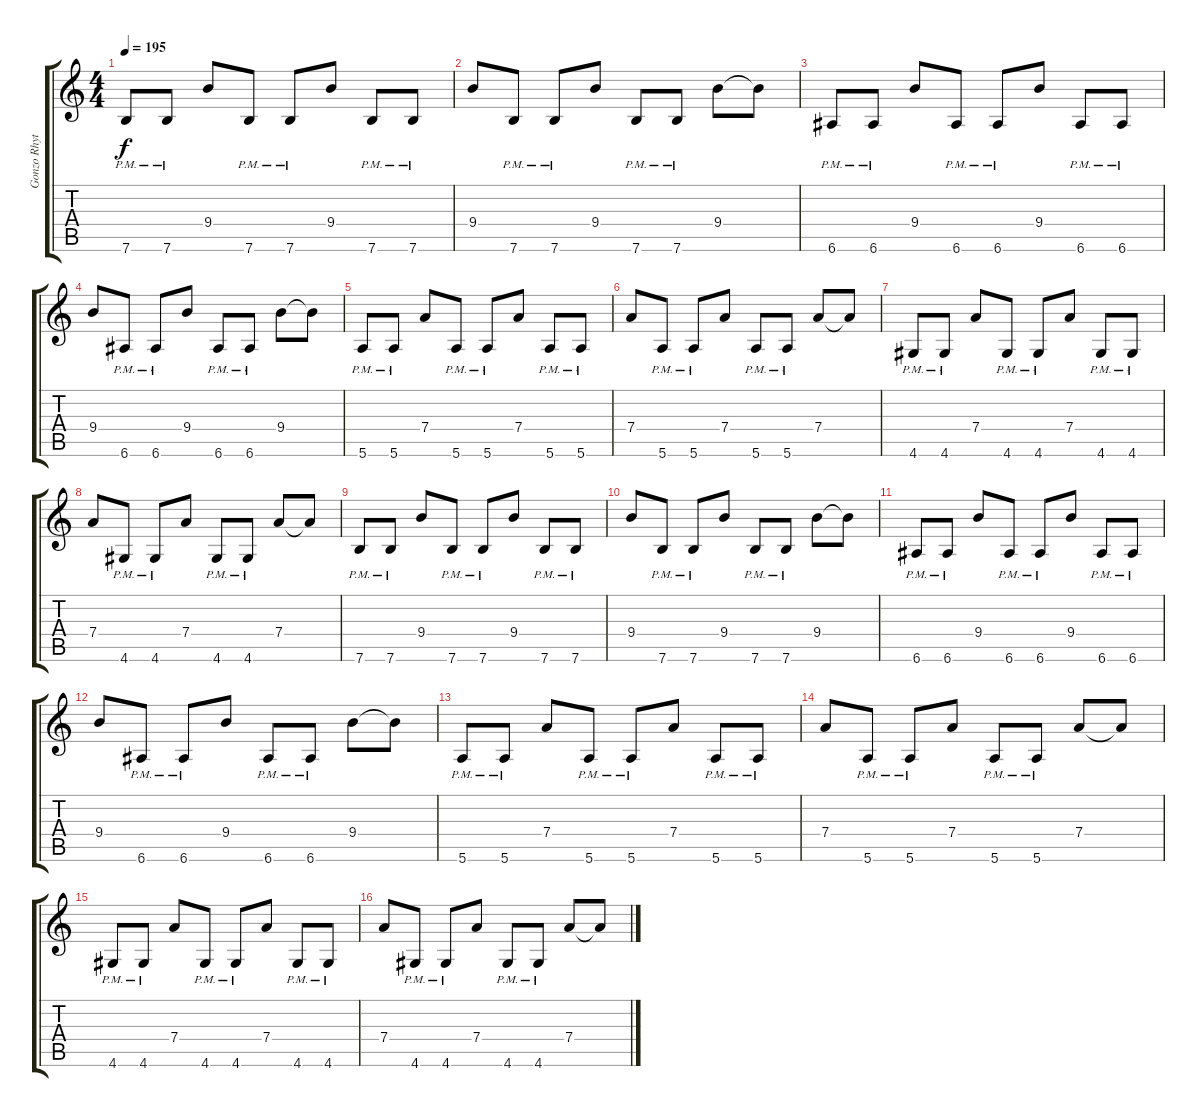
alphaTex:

\track ("Gonzo Rhythm I" "Gonzo Rhyt") {instrument overdrivenguitar}
\staff {score tabs}
\tuning (E4 B3 G3 D3 A2 E2) {hide}
\ts (4 4)
\tempo 195
\clef g2
\ks c
7.6{pm}.8{dy f balance 0 instrument overdrivenguitar} 7.6{pm}.8 9.4.8 7.6{pm}.8 7.6{pm}.8 9.4.8 7.6{pm}.8 7.6{pm}.8 |
9.4.8 7.6{pm}.8 7.6{pm}.8 9.4.8 7.6{pm}.8 7.6{pm}.8 9.4.8 9.4{t}.8 |
6.6{pm}.8 6.6{pm}.8 9.4.8 6.6{pm}.8 6.6{pm}.8 9.4.8 6.6{pm}.8 6.6{pm}.8 |
9.4.8 6.6{pm}.8 6.6{pm}.8 9.4.8 6.6{pm}.8 6.6{pm}.8 9.4.8 9.4{t}.8 |
5.6{pm}.8 5.6{pm}.8 7.4.8 5.6{pm}.8 5.6{pm}.8 7.4.8 5.6{pm}.8 5.6{pm}.8 |
7.4.8 5.6{pm}.8 5.6{pm}.8 7.4.8 5.6{pm}.8 5.6{pm}.8 7.4.8 7.4{t}.8 |
4.6{pm}.8 4.6{pm}.8 7.4.8 4.6{pm}.8 4.6{pm}.8 7.4.8 4.6{pm}.8 4.6{pm}.8 |
7.4.8 4.6{pm}.8 4.6{pm}.8 7.4.8 4.6{pm}.8 4.6{pm}.8 7.4.8 7.4{t}.8 |
7.6{pm}.8{balance 8} 7.6{pm}.8 9.4.8 7.6{pm}.8 7.6{pm}.8 9.4.8 7.6{pm}.8 7.6{pm}.8 |
9.4.8 7.6{pm}.8 7.6{pm}.8 9.4.8 7.6{pm}.8 7.6{pm}.8 9.4.8 9.4{t}.8 |
6.6{pm}.8 6.6{pm}.8 9.4.8 6.6{pm}.8 6.6{pm}.8 9.4.8 6.6{pm}.8 6.6{pm}.8 |
9.4.8 6.6{pm}.8 6.6{pm}.8 9.4.8 6.6{pm}.8 6.6{pm}.8 9.4.8 9.4{t}.8 |
5.6{pm}.8 5.6{pm}.8 7.4.8 5.6{pm}.8 5.6{pm}.8 7.4.8 5.6{pm}.8 5.6{pm}.8 |
7.4.8 5.6{pm}.8 5.6{pm}.8 7.4.8 5.6{pm}.8 5.6{pm}.8 7.4.8 7.4{t}.8 |
4.6{pm}.8 4.6{pm}.8 7.4.8 4.6{pm}.8 4.6{pm}.8 7.4.8 4.6{pm}.8 4.6{pm}.8 |
7.4.8 4.6{pm}.8 4.6{pm}.8 7.4.8 4.6{pm}.8 4.6{pm}.8 7.4.8 7.4{t}.8
